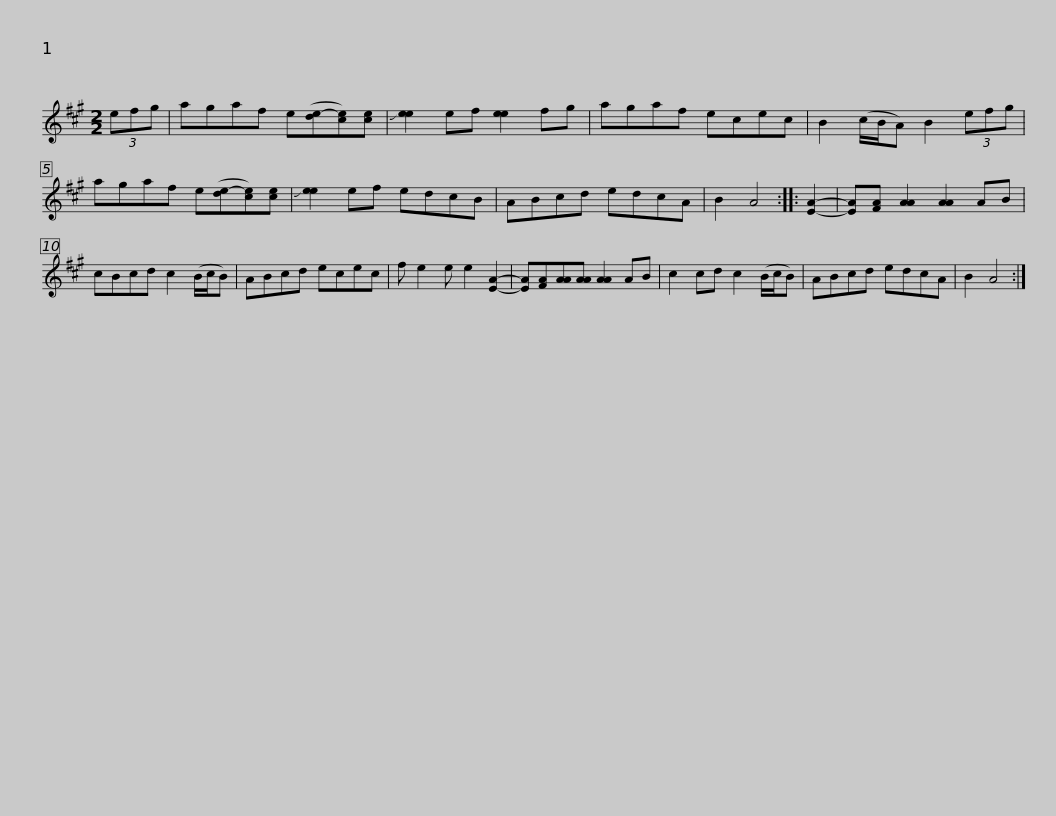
X:1
L:1/8
M:2/2
I:linebreak $
K:A
V:1 treble
V:1
 (3efg | agaf e([de-][ce])[ce] | !slide![ee]2 ef [ee]2 fg | agaf ecec | B2 (c/B/A) B2 (3efg |$ %5
 agaf e([de-][ce])[ce] | !slide![ee]2 ef edcB | ABcd edcA | B2 A4 :: [EA]2- | %10
 [EA][FA] [AA]2 [AA]2 AB |$ cBcd c2 (B/c/B) | ABcd ecec | f e2 e e2 [EA]2- | [EA][FA][AA][AA] [AA]2 AB | %15
 c2 cd c2 (B/c/B) | ABcd edcA |$ B2 A4 :| %18
